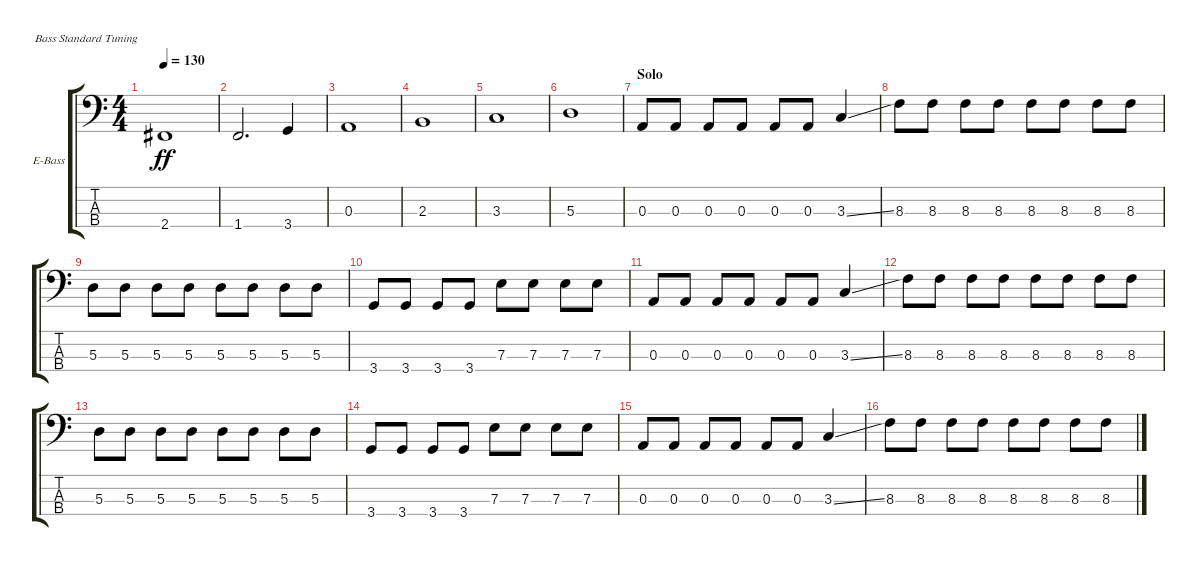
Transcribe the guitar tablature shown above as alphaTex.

\defaultSystemsLayout 4
\bracketExtendMode groupsimilarinstruments
\firstSystemTrackNameOrientation horizontal
\otherSystemsTrackNameOrientation horizontal
\track ("Electric Bass" "E-Bass") {instrument electricbassfinger}
\staff {score tabs}
\tuning (G2 D2 A1 E1)
\ts (4 4)
\tempo 130
\clef f4
\scale
0.333333
\ks c
2.4.1{dy ff} |
\scale
0.333333 1.4.2{d} 3.4.4 |
\scale
0.333333 0.3.1 |
\scale
0.333333 2.3.1 |
\scale
0.333333 3.3.1 |
\scale
0.333333 5.3.1 |
\section ("" "Solo ")
\scale
0.333333 0.3.8 0.3.8 0.3.8 0.3.8 0.3.8 0.3.8 3.3{ss}.4 |
\scale
0.333333 8.3.8 8.3.8 8.3.8 8.3.8 8.3.8 8.3.8 8.3.8 8.3.8 |
\scale
0.333333 5.3.8 5.3.8 5.3.8 5.3.8 5.3.8 5.3.8 5.3.8 5.3.8 |
\scale
0.333333 3.4.8 3.4.8 3.4.8 3.4.8 7.3.8 7.3.8 7.3.8 7.3.8 |
\scale
0.333333 0.3.8 0.3.8 0.3.8 0.3.8 0.3.8 0.3.8 3.3{ss}.4 |
\scale
0.333333 8.3.8 8.3.8 8.3.8 8.3.8 8.3.8 8.3.8 8.3.8 8.3.8 |
\scale
0.333333 5.3.8 5.3.8 5.3.8 5.3.8 5.3.8 5.3.8 5.3.8 5.3.8 |
\scale
0.333333 3.4.8 3.4.8 3.4.8 3.4.8 7.3.8 7.3.8 7.3.8 7.3.8 |
\scale
0.333333 0.3.8 0.3.8 0.3.8 0.3.8 0.3.8 0.3.8 3.3{ss}.4 |
\scale
0.333333 8.3.8 8.3.8 8.3.8 8.3.8 8.3.8 8.3.8 8.3.8 8.3.8
